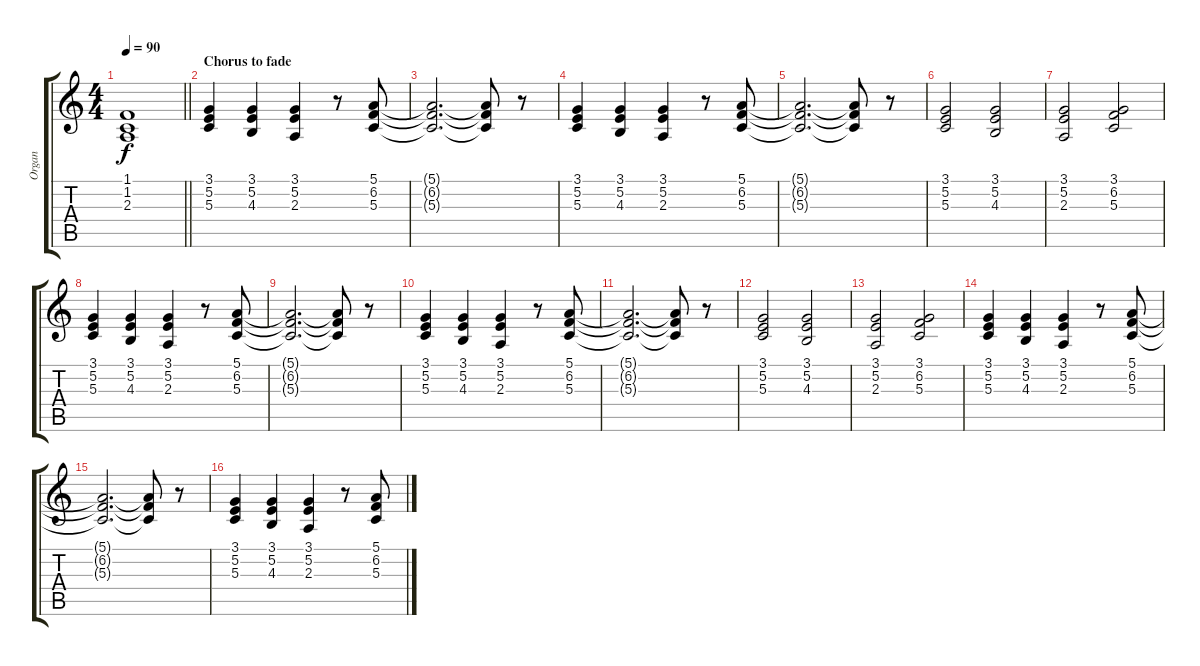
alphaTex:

\track ("Organ" "Organ") {instrument percussiveorgan}
\staff {score tabs}
\tuning (E4 B3 G3 D3 A2 E2) {hide}
\ts (4 4)
\tempo 90
\clef g2
\barLineRight lightlight
\ks c
(1.1 1.2 2.3).1{dy f} |
\section ("" "Chorus to fade")
(3.1 5.2 5.3).4 (3.1 5.2 4.3).4 (3.1 5.2 2.3).4 r.8 (5.1 6.2 5.3).8 |
(5.1{t} 6.2{t} 5.3{t}).2{d} (5.1{t} 6.2{t} 5.3{t}).8 r.8 |
(3.1 5.2 5.3).4 (3.1 5.2 4.3).4 (3.1 5.2 2.3).4 r.8 (5.1 6.2 5.3).8 |
(5.1{t} 6.2{t} 5.3{t}).2{d} (5.1{t} 6.2{t} 5.3{t}).8 r.8 |
(3.1 5.2 5.3).2 (3.1 5.2 4.3).2 |
(3.1 5.2 2.3).2 (3.1 6.2 5.3).2 |
(3.1 5.2 5.3).4 (3.1 5.2 4.3).4 (3.1 5.2 2.3).4 r.8 (5.1 6.2 5.3).8 |
(5.1{t} 6.2{t} 5.3{t}).2{d} (5.1{t} 6.2{t} 5.3{t}).8 r.8 |
(3.1 5.2 5.3).4 (3.1 5.2 4.3).4 (3.1 5.2 2.3).4 r.8 (5.1 6.2 5.3).8 |
(5.1{t} 6.2{t} 5.3{t}).2{d} (5.1{t} 6.2{t} 5.3{t}).8 r.8 |
(3.1 5.2 5.3).2 (3.1 5.2 4.3).2 |
(3.1 5.2 2.3).2 (3.1 6.2 5.3).2 |
(3.1 5.2 5.3).4 (3.1 5.2 4.3).4 (3.1 5.2 2.3).4 r.8 (5.1 6.2 5.3).8 |
(5.1{t} 6.2{t} 5.3{t}).2{d} (5.1{t} 6.2{t} 5.3{t}).8 r.8 |
(3.1 5.2 5.3).4 (3.1 5.2 4.3).4 (3.1 5.2 2.3).4 r.8 (5.1 6.2 5.3).8
